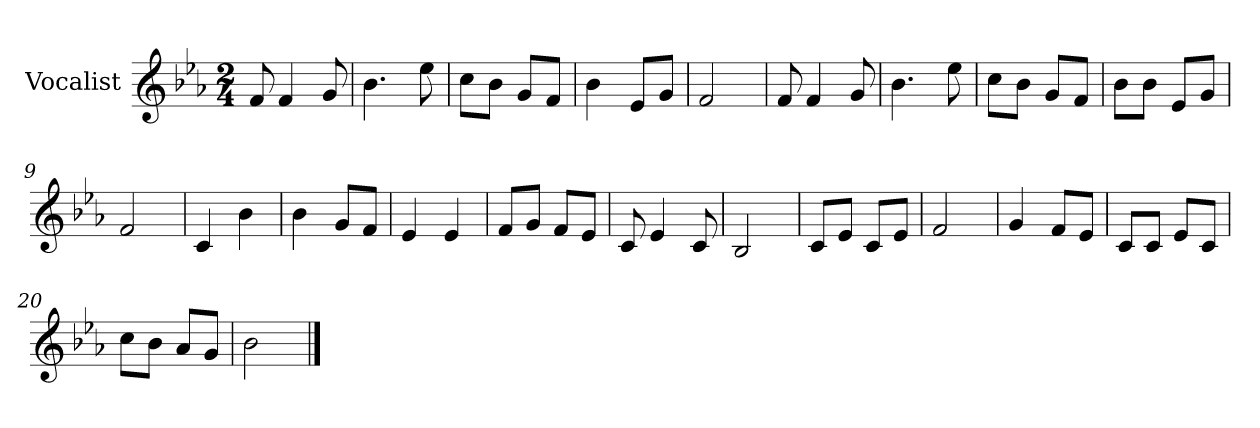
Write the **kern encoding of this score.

**kern
*part1
*staff1
*I"Vocalist
*k[b-e-a-]
*E-:
*M2/4
=
8f
4f
8g
=1
4.b-
8ee-
=2
8ccL
8b-J
8gL
8fJ
=3
4b-
8e-L
8gJ
=4
2f
=5
8f
4f
8g
=6
4.b-
8ee-
=7
8ccL
8b-J
8gL
8fJ
=8
8b-L
8b-J
8e-L
8gJ
=9
2f
=10
4c
4b-
=11
4b-
8gL
8fJ
=12
4e-
4e-
=13
8fL
8gJ
8fL
8e-J
=14
8c
4e-
8c
=15
2B-
=16
8cL
8e-J
8cL
8e-J
=17
2f
=18
4g
8fL
8e-J
=19
8cL
8cJ
8e-L
8cJ
=20
8ccL
8b-J
8a-L
8gJ
=21
2b-
==
*-
